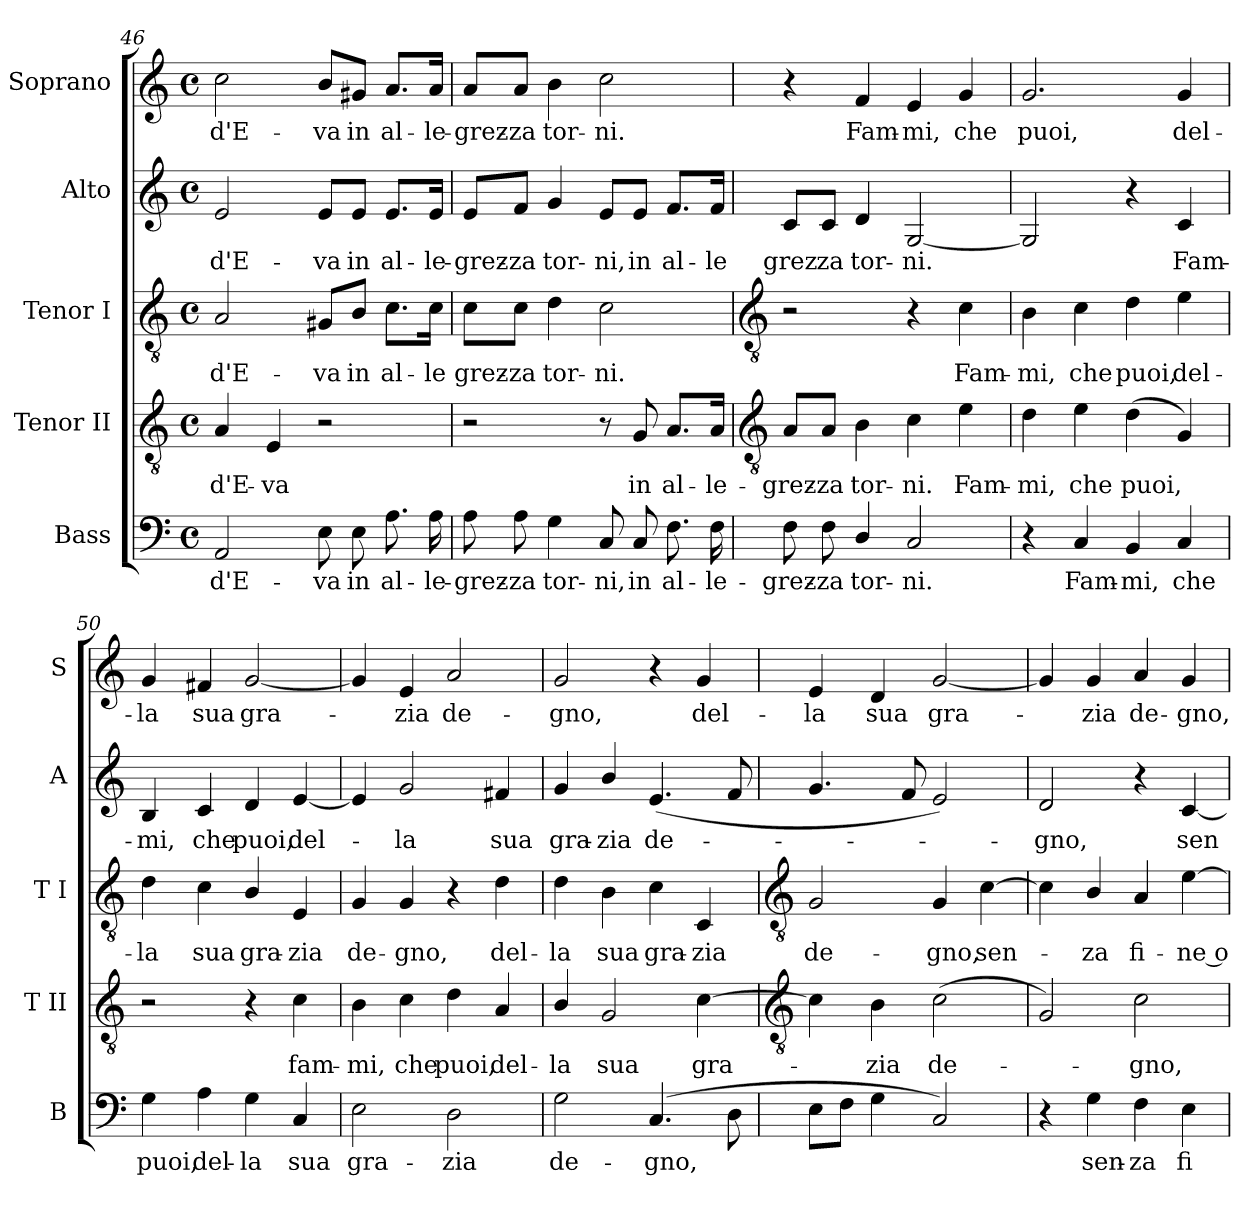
**kern	**text	**kern	**text	**kern	**text	**kern	**text	**kern	**text
*part5	*part5	*part4	*part4	*part3	*part3	*part2	*part2	*part1	*part1
*staff5	*staff5	*staff4	*staff4	*staff3	*staff3	*staff2	*staff2	*staff1	*staff1
*I"Bass	*	*I"Tenor II	*	*I"Tenor I	*	*I"Alto	*	*I"Soprano	*
*I'B	*	*I'T II	*	*I'T I	*	*I'A	*	*I'S	*
*clefF4	*	*clefGv2	*	*clefGv2	*	*clefG2	*	*clefG2	*
*k[]	*	*k[]	*	*k[]	*	*k[]	*	*k[]	*
*C:	*	*C:	*	*C:	*	*C:	*	*C:	*
*M4/4	*	*M4/4	*	*M4/4	*	*M4/4	*	*M4/4	*
*met(c)	*	*met(c)	*	*met(c)	*	*met(c)	*	*met(c)	*
=46	=46	=46	=46	=46	=46	=46	=46	=46	=46
!	!LO:LY:b	!	!LO:LY:b	!	!LO:LY:b	!	!LO:LY:b	!	!LO:LY:b
2AA	d'E-	4A	d'E-	2A	d'E-	2e	d'E-	2cc	d'E-
!	!	!	!LO:LY:b	!	!	!	!	!	!
.	.	4E	-va	.	.	.	.	.	.
!	!LO:LY:b	!	!	!	!LO:LY:b	!	!LO:LY:b	!	!LO:LY:b
8E	-va	2r	.	8G#X/L	-va	8e/L	-va	8b/L	-va
!	!LO:LY:b	!	!	!	!LO:LY:b	!	!LO:LY:b	!	!LO:LY:b
8E	in	.	.	8B/J	in	8e/J	in	8g#X/J	in
!	!LO:LY:b	!	!	!	!LO:LY:b	!	!LO:LY:b	!	!LO:LY:b
8.A	al-	.	.	8.c\L	al-	8.e/L	al-	8.a/L	al-
!	!LO:LY:b	!	!	!	!LO:LY:b	!	!LO:LY:b	!	!LO:LY:b
16A	-le-	.	.	16c\Jk	-le	16e/Jk	-le-	16a/Jk	-le-
=47	=47	=47	=47	=47	=47	=47	=47	=47	=47
!	!LO:LY:b	!	!	!	!LO:LY:b	!	!LO:LY:b	!	!LO:LY:b
8A	-grez-	2r	.	8c\L	grez-	8e/L	-grez-	8a/L	-grez-
!	!LO:LY:b	!	!	!	!LO:LY:b	!	!LO:LY:b	!	!LO:LY:b
8A	-za	.	.	8c\J	-za	8f/J	-za	8a/J	-za
!	!LO:LY:b	!	!	!	!LO:LY:b	!	!LO:LY:b	!	!LO:LY:b
4G	tor-	.	.	4d	tor-	4g	tor-	4b	tor-
!	!LO:LY:b	!	!	!	!LO:LY:b	!	!LO:LY:b	!	!LO:LY:b
8C	-ni,	8r	.	2c	-ni.	8e/L	-ni,	2cc	-ni.
!	!LO:LY:b	!	!LO:LY:b	!	!	!	!LO:LY:b	!	!
8C	in	8G	in	.	.	8e/J	in	.	.
!	!LO:LY:b	!	!LO:LY:b	!	!	!	!LO:LY:b	!	!
8.F	al-	8.A/L	al-	.	.	8.f/L	al-	.	.
!	!LO:LY:b	!	!LO:LY:b	!	!	!	!LO:LY:b	!	!
16F	-le-	16A/Jk	-le-	.	.	16f/Jk	-le	.	.
!!LO:LB:g=z
=48	=48	=48	=48	=48	=48	=48	=48	=48	=48
*	*	*clefGv2	*	*clefGv2	*	*	*	*	*
!	!LO:LY:b	!	!LO:LY:b	!	!	!	!LO:LY:b	!	!
8F	-grez-	8A/L	-grez-	2r	.	8c/L	grez	4r	.
!	!LO:LY:b	!	!LO:LY:b	!	!	!	!LO:LY:b	!	!
8F	-za	8A/J	-za	.	.	8c/J	za	.	.
!	!LO:LY:b	!	!LO:LY:b	!	!	!	!LO:LY:b	!	!LO:LY:b
4D/	tor-	4B	tor-	.	.	4d	tor-	4f	Fam-
!	!LO:LY:b	!	!LO:LY:b	!	!	!	!LO:LY:b	!	!LO:LY:b
2C	-ni.	4c	-ni.	4r	.	[2G	-ni.	4e	-mi,
!	!	!	!LO:LY:b	!	!LO:LY:b	!	!	!	!LO:LY:b
.	.	4e	Fam-	4c	Fam-	.	.	4g	che
=49	=49	=49	=49	=49	=49	=49	=49	=49	=49
!	!	!	!LO:LY:b	!	!LO:LY:b	!	!	!	!LO:LY:b
4r	.	4d	-mi,	4B	-mi,	2G]	.	2.g	puoi,
!	!LO:LY:b	!	!LO:LY:b	!	!LO:LY:b	!	!	!	!
4C	Fam-	4e	che	4c	che	.	.	.	.
!	!LO:LY:b	!	!LO:LY:b	!	!LO:LY:b	!	!	!	!
4BB	-mi,	(<4d	puoi,	4d	puoi,	4r	.	.	.
!	!LO:LY:b	!	!	!	!LO:LY:b	!	!LO:LY:b	!	!LO:LY:b
4C	che	4G)	.	4e	del-	4c	Fam-	4g	del-
=50	=50	=50	=50	=50	=50	=50	=50	=50	=50
!	!LO:LY:b	!	!	!	!LO:LY:b	!	!LO:LY:b	!	!LO:LY:b
4G	puoi,	2r	.	4d	-la	4B	-mi,	4g	-la
!	!LO:LY:b	!	!	!	!LO:LY:b	!	!LO:LY:b	!	!LO:LY:b
4A	del-	.	.	4c	sua	4c	che	4f#X	sua
!	!LO:LY:b	!	!	!	!LO:LY:b	!	!LO:LY:b	!	!LO:LY:b
4G	-la	4r	.	4B/	gra-	4d	puoi,	[2g	gra-
!	!LO:LY:b	!	!LO:LY:b	!	!LO:LY:b	!	!LO:LY:b	!	!
4C	sua	4c	fam-	4E	-zia	[4e	del-	.	.
=51	=51	=51	=51	=51	=51	=51	=51	=51	=51
!	!LO:LY:b	!	!LO:LY:b	!	!LO:LY:b	!	!	!	!
2E	gra-	4B	-mi,	4G	de-	4e]	.	4g]	.
!	!	!	!LO:LY:b	!	!LO:LY:b	!	!LO:LY:b	!	!LO:LY:b
.	.	4c	che	4G	-gno,	2g	la	4e	zia
!	!LO:LY:b	!	!LO:LY:b	!	!	!	!	!	!LO:LY:b
2D	-zia	4d	puoi,	4r	.	.	.	2a	de-
!	!	!	!LO:LY:b	!	!LO:LY:b	!	!LO:LY:b	!	!
.	.	4A	del-	4d	del-	4f#X	sua	.	.
=52	=52	=52	=52	=52	=52	=52	=52	=52	=52
!	!LO:LY:b	!	!LO:LY:b	!	!LO:LY:b	!	!LO:LY:b	!	!LO:LY:b
2G	de-	4B/	-la	4d	-la	4g	gra-	2g	-gno,
!	!	!	!LO:LY:b	!	!LO:LY:b	!	!LO:LY:b	!	!
.	.	2G	sua	4B	sua	4b/	-zia	.	.
!	!LO:LY:b	!	!	!	!LO:LY:b	!	!LO:LY:b	!	!
(>4.C	-gno,	.	.	4c	gra-	(<4.e	de-	4r	.
!	!	!	!LO:LY:b	!	!LO:LY:b	!	!	!	!LO:LY:b
.	.	[4c	gra-	4C	-zia	.	.	4g	del-
8D	.	.	.	.	.	8f	.	.	.
!!LO:LB:g=z
=53	=53	=53	=53	=53	=53	=53	=53	=53	=53
*	*	*clefGv2	*	*clefGv2	*	*	*	*	*
!	!	!	!	!	!LO:LY:b	!	!	!	!LO:LY:b
8EL	.	4c]	.	2G	de-	4.g	.	4e	-la
8FJ	.	.	.	.	.	.	.	.	.
!	!	!	!LO:LY:b	!	!	!	!	!	!LO:LY:b
4G	.	4B	zia	.	.	.	.	4d	sua
.	.	.	.	.	.	8f	.	.	.
!	!	!	!LO:LY:b	!	!LO:LY:b	!	!	!	!LO:LY:b
2C)	.	(<2c	de-	4G	-gno,	2e)	.	[2g	gra-
!	!	!	!	!	!LO:LY:b	!	!	!	!
.	.	.	.	[4c	sen-	.	.	.	.
=54	=54	=54	=54	=54	=54	=54	=54	=54	=54
!	!	!	!	!	!	!	!LO:LY:b	!	!
4r	.	2G)	.	4c]	.	2d	gno,	4g]	.
!	!LO:LY:b	!	!	!	!LO:LY:b	!	!	!	!LO:LY:b
4G	sen-	.	.	4B/	za	.	.	4g	zia
!	!LO:LY:b	!	!LO:LY:b	!	!LO:LY:b	!	!	!	!LO:LY:b
4F	-za	2c	gno,	4A	fi-	4r	.	4a	de-
!	!LO:LY:b	!	!	!	!LO:LY:b	!	!LO:LY:b	!	!LO:LY:b
4E	fi-	.	.	[4e	-ne o	[4c	sen-	4g	-gno,
=	=	=	=	=	=	=	=	=	=
*-	*-	*-	*-	*-	*-	*-	*-	*-	*-
